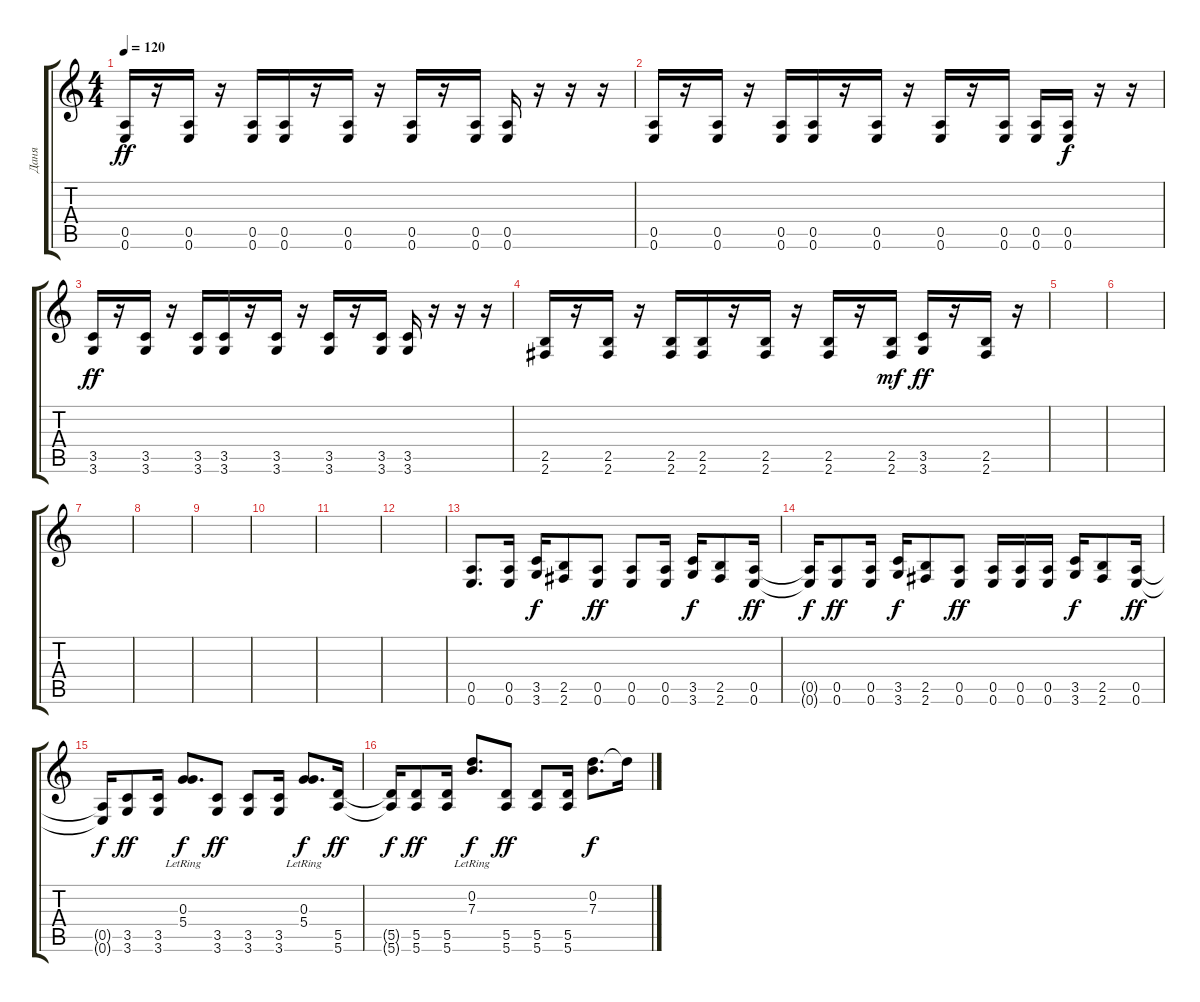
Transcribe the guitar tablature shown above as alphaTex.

\track ("Даня" "Даня") {instrument overdrivenguitar}
\staff {score tabs}
\tuning (E4 B3 G3 D3 A2 E2) {hide}
\ts (4 4)
\tempo 120
\clef g2
\ks c
(0.5 0.6).16{dy ff volume 13} r.16 (0.5 0.6).16 r.16 (0.5 0.6).16 (0.5 0.6).16 r.16 (0.5 0.6).16 r.16 (0.5 0.6).16 r.16 (0.5 0.6).16 (0.5 0.6).16 r.16 r.16 r.16 |
(0.5 0.6).16 r.16 (0.5 0.6).16 r.16 (0.5 0.6).16 (0.5 0.6).16 r.16 (0.5 0.6).16 r.16 (0.5 0.6).16 r.16 (0.5 0.6).16 (0.5 0.6).16 (0.5 0.6).16{dy f} r.16 r.16 |
(3.5 3.6).16{dy ff} r.16 (3.5 3.6).16 r.16 (3.5 3.6).16 (3.5 3.6).16 r.16 (3.5 3.6).16 r.16 (3.5 3.6).16 r.16 (3.5 3.6).16 (3.5 3.6).16 r.16 r.16 r.16 |
(2.5 2.6).16 r.16 (2.5 2.6).16 r.16 (2.5 2.6).16 (2.5 2.6).16 r.16 (2.5 2.6).16 r.16 (2.5 2.6).16 r.16 (2.5 2.6).16{dy mf} (3.5 3.6).16{dy ff} r.16 (2.5 2.6).16 r.16 |
|
|
|
|
|
|
|
|
(0.5 0.6).8{d} (0.5 0.6).16 (3.5 3.6).16{dy f} (2.5 2.6).8 (0.5 0.6).8{dy ff} (0.5 0.6).8 (0.5 0.6).16 (3.5 3.6).16{dy f} (2.5 2.6).8 (0.5 0.6).16{dy ff} |
(0.5{t} 0.6{t}).16{dy f} (0.5 0.6).8{dy ff} (0.5 0.6).16 (3.5 3.6).16{dy f} (2.5 2.6).8 (0.5 0.6).8{dy ff} (0.5 0.6).16 (0.5 0.6).16 (0.5 0.6).16 (3.5 3.6).16{dy f} (2.5 2.6).8 (0.5 0.6).16{dy ff} |
(0.5{t} 0.6{t}).16{dy f} (3.5 3.6).8{dy ff} (3.5 3.6).16 (0.3 5.4{lr}).8{d dy f} (3.5 3.6).8{dy ff} (3.5 3.6).8 (3.5 3.6).16 (0.3 5.4{lr}).8{d dy f} (5.5 5.6).16{dy ff} |
(5.5{t} 5.6{t}).16{dy f} (5.5 5.6).8{dy ff} (5.5 5.6).16 (0.2 7.3{lr}).8{d dy f} (5.5 5.6).8{dy ff} (5.5 5.6).8 (5.5 5.6).16 (0.2 7.3).8{d dy f} 7.3{t}.16
